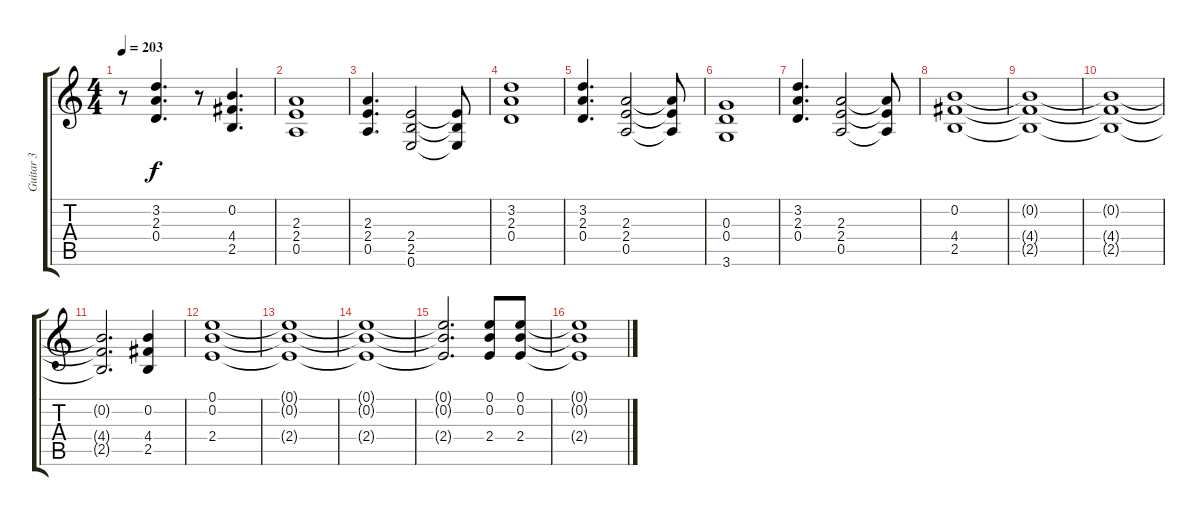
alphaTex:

\track ("Guitar 3" "Guitar 3") {instrument distortionguitar}
\staff {score tabs}
\tuning (E4 B3 G3 D3 A2 E2) {hide}
\ts (4 4)
\tempo 203
\clef g2
\ks c
r.8{dy mp} (3.2 2.3 0.4).4{d dy f} r.8 (0.2 4.4 2.5).4{d} |
(2.3 2.4 0.5).1 |
(2.3 2.4 0.5).4{d} (2.4 2.5 0.6).2 (2.4{t} 2.5{t} 0.6{t}).8 |
(3.2 2.3 0.4).1 |
(3.2 2.3 0.4).4{d} (2.3 2.4 0.5).2 (2.3{t} 2.4{t} 0.5{t}).8 |
(0.3 0.4 3.6).1 |
(3.2 2.3 0.4).4{d} (2.3 2.4 0.5).2 (2.3{t} 2.4{t} 0.5{t}).8 |
(0.2 4.4 2.5).1 |
(0.2{t} 4.4{t} 2.5{t}).1 |
(0.2{t} 4.4{t} 2.5{t}).1 |
(0.2{t} 4.4{t} 2.5{t}).2{d} (0.2 4.4 2.5).4 |
(0.1 0.2 2.4).1 |
(0.1{t} 0.2{t} 2.4{t}).1 |
(0.1{t} 0.2{t} 2.4{t}).1 |
(0.1{t} 0.2{t} 2.4{t}).2{d} (0.1 0.2 2.4).8 (0.1 0.2 2.4).8 |
(0.1{t} 0.2{t} 2.4{t}).1
